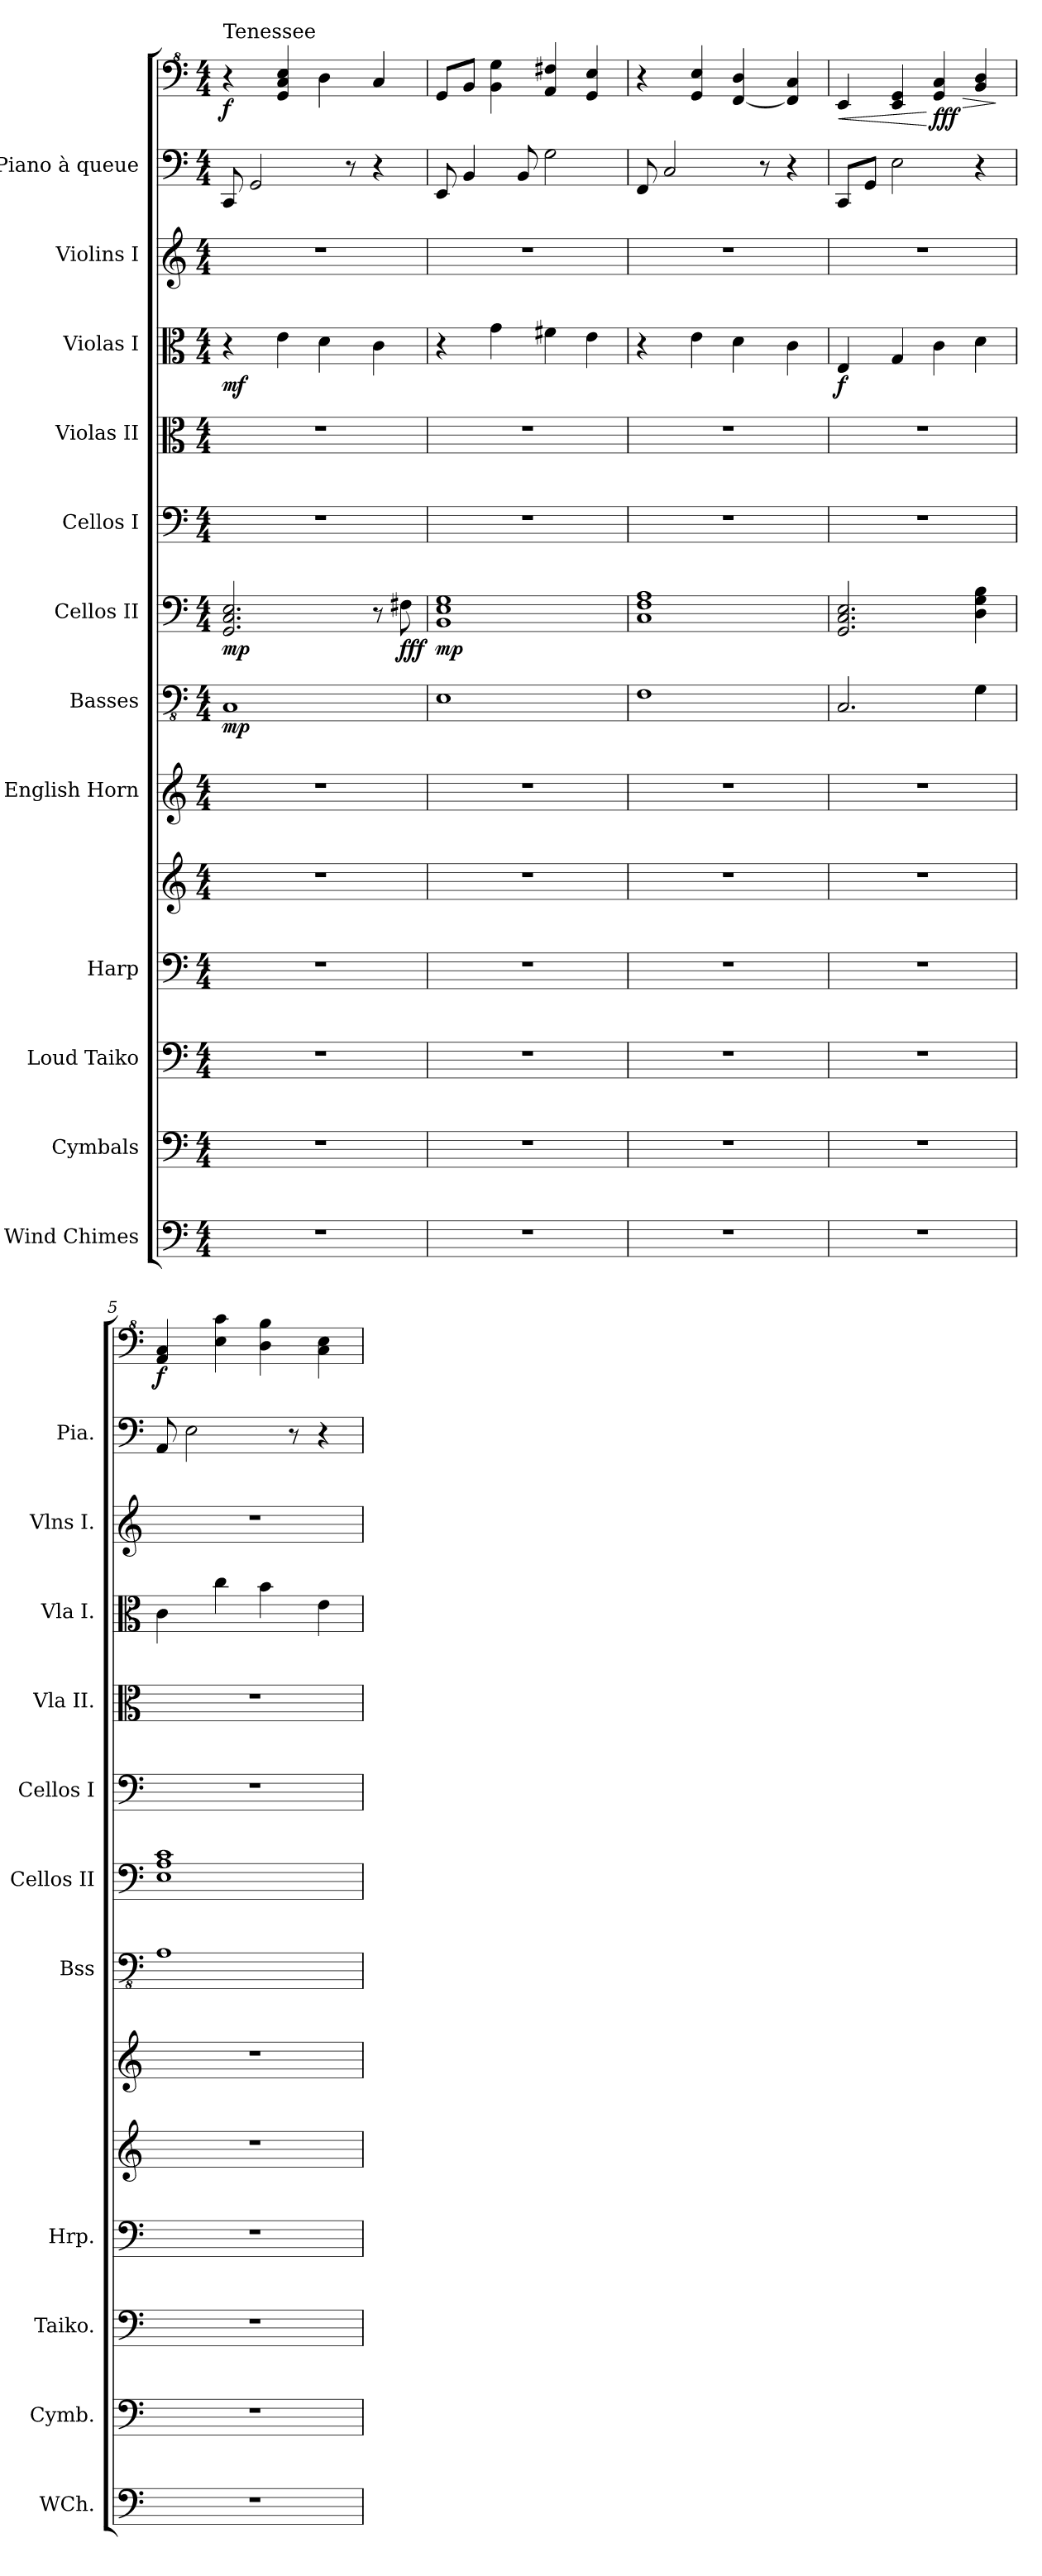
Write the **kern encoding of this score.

**kern	**kern	**kern	**kern	**kern	**kern	**kern	**dynam	**kern	**dynam	**kern	**kern	**kern	**dynam	**kern	**kern	**kern	**dynam
*part12	*part11	*part10	*part9	*part9	*part8	*part7	*part7	*part6	*part6	*part5	*part4	*part3	*part3	*part2	*part1	*part1	*part1
*staff14	*staff13	*staff12	*staff11	*staff10	*staff9	*staff8	*staff8	*staff7	*staff7	*staff6	*staff5	*staff4	*staff4	*staff3	*staff2	*staff1	*staff1/2
*I"Wind Chimes	*I"Cymbals	*I"Loud Taiko	*I"Harp	*	*I"English Horn	*I"Basses	*	*I"Cellos II	*	*I"Cellos I	*I"Violas II	*I"Violas I	*	*I"Violins I	*I"Piano à queue	*	*
*I'WCh.	*I'Cymb.	*I'Taiko.	*I'Hrp.	*	*	*I'Bss	*	*I'Cellos II	*	*I'Cellos I	*I'Vla II.	*I'Vla I.	*	*I'Vlns I.	*I'Pia.	*	*
*clefF4	*clefF4	*clefF4	*clefF4	*clefG2	*clefG2	*clefFv4	*	*clefF4	*	*clefF4	*clefC3	*clefC3	*	*clefG2	*clefF4	*clefF^4	*
*k[]	*k[]	*k[]	*k[]	*k[]	*k[]	*k[]	*	*k[]	*	*k[]	*k[]	*k[]	*	*k[]	*k[]	*k[]	*
*M4/4	*M4/4	*M4/4	*M4/4	*M4/4	*M4/4	*M4/4	*	*M4/4	*	*M4/4	*M4/4	*M4/4	*	*M4/4	*M4/4	*M4/4	*
*MM75	*MM75	*MM75	*MM75	*MM75	*MM75	*MM75	*	*MM75	*	*MM75	*MM75	*MM75	*	*MM75	*MM75	*MM75	*
=1	=1	=1	=1	=1	=1	=1	=1	=1	=1	=1	=1	=1	=1	=1	=1	=1	=1
!	!	!	!	!	!	!	!	!	!	!	!	!	!	!	!	!LO:TX:a:t=Tenessee	!
!	!	!	!	!	!	!	!LO:DY:b	!	!LO:DY:b	!	!	!	!LO:DY:b	!	!	!	!LO:DY:b
1r	1r	1r	1r	1r	1r	1CC	mp	2.GG/ 2.C/ 2.E/	mp	1r	1r	4r	mf	1r	8CC/	4r	f
.	.	.	.	.	.	.	.	.	.	.	.	.	.	.	2GG/	.	.
.	.	.	.	.	.	.	.	.	.	.	.	4e\	.	.	.	4G/ 4c/ 4e/	.
.	.	.	.	.	.	.	.	.	.	.	.	4d\	.	.	.	4d\	.
.	.	.	.	.	.	.	.	.	.	.	.	.	.	.	8r	.	.
.	.	.	.	.	.	.	.	8r	.	.	.	4c\	.	.	4r	4c/	.
!	!	!	!	!	!	!	!	!	!LO:DY:b	!	!	!	!	!	!	!	!
.	.	.	.	.	.	.	.	8F#X\	fff	.	.	.	.	.	.	.	.
=2	=2	=2	=2	=2	=2	=2	=2	=2	=2	=2	=2	=2	=2	=2	=2	=2	=2
*	*	*	*	*	*	*	*	*	*	*	*	*	*	*	*	*MM75	*
!	!	!	!	!	!	!	!	!	!LO:DY:b	!	!	!	!	!	!	!	!
1r	1r	1r	1r	1r	1r	1EE	.	1BB 1E 1G	mp	1r	1r	4r	.	1r	8EE/	8G/L	.
.	.	.	.	.	.	.	.	.	.	.	.	.	.	.	4BB/	8B/J	.
.	.	.	.	.	.	.	.	.	.	.	.	4g\	.	.	.	4B\ 4g\	.
.	.	.	.	.	.	.	.	.	.	.	.	.	.	.	8BB/	.	.
.	.	.	.	.	.	.	.	.	.	.	.	4f#X\	.	.	2G\	4A/ 4f#X/	.
*	*	*	*	*	*	*	*	*	*	*	*	*	*	*	*	*MM70	*
.	.	.	.	.	.	.	.	.	.	.	.	4e\	.	.	.	4G/ 4e/	.
=3	=3	=3	=3	=3	=3	=3	=3	=3	=3	=3	=3	=3	=3	=3	=3	=3	=3
*	*	*	*	*	*	*	*	*	*	*	*	*	*	*	*	*MM75	*
1r	1r	1r	1r	1r	1r	1FF	.	1C 1F 1A	.	1r	1r	4r	.	1r	8FF/	4r	.
.	.	.	.	.	.	.	.	.	.	.	.	.	.	.	2C/	.	.
.	.	.	.	.	.	.	.	.	.	.	.	4e\	.	.	.	4G/ 4e/	.
.	.	.	.	.	.	.	.	.	.	.	.	4d\	.	.	.	[4F/ 4d/	.
.	.	.	.	.	.	.	.	.	.	.	.	.	.	.	8r	.	.
*	*	*	*	*	*	*	*	*	*	*	*	*	*	*	*	*MM70	*
.	.	.	.	.	.	.	.	.	.	.	.	4c\	.	.	4r	4F/] 4c/	.
=4	=4	=4	=4	=4	=4	=4	=4	=4	=4	=4	=4	=4	=4	=4	=4	=4	=4
*	*	*	*	*	*	*	*	*	*	*	*	*	*	*	*	*MM75	*
!	!	!	!	!	!	!	!	!	!	!	!	!	!LO:DY:b	!	!	!	!LO:HP:b
1r	1r	1r	1r	1r	1r	2.CC/	.	2.GG/ 2.C/ 2.E/	.	1r	1r	4E/	f	1r	8CC/L	4E/	<
.	.	.	.	.	.	.	.	.	.	.	.	.	.	.	8GG/J	.	.
.	.	.	.	.	.	.	.	.	.	.	.	4G/	.	.	2E\	4E/ 4G/	.
!	!	!	!	!	!	!	!	!	!	!	!	!	!	!	!	!	!LO:HP:n=1:b
!	!	!	!	!	!	!	!	!	!	!	!	!	!	!	!	!	!LO:DY:n=1:b
.	.	.	.	.	.	.	.	.	.	.	.	4c\	.	.	.	4G/ 4c/	[ > fff
.	.	.	.	.	.	4GG\	.	4D\ 4G\ 4B\	.	.	.	4d\	.	.	4r	4B/ 4d/	.
.	.	.	.	.	.	.	.	.	.	.	.	.	.	.	.	.	]
=5	=5	=5	=5	=5	=5	=5	=5	=5	=5	=5	=5	=5	=5	=5	=5	=5	=5
!	!	!	!	!	!	!	!	!	!	!	!	!	!	!	!	!	!LO:DY:b
1r	1r	1r	1r	1r	1r	1AA	.	1E 1A 1c	.	1r	1r	4c\	.	1r	8AA/	4A/ 4c/	f
.	.	.	.	.	.	.	.	.	.	.	.	.	.	.	2E\	.	.
.	.	.	.	.	.	.	.	.	.	.	.	4cc\	.	.	.	4e\ 4cc\	.
.	.	.	.	.	.	.	.	.	.	.	.	4b\	.	.	.	4d\ 4b\	.
.	.	.	.	.	.	.	.	.	.	.	.	.	.	.	8r	.	.
*	*	*	*	*	*	*	*	*	*	*	*	*	*	*	*	*MM70	*
.	.	.	.	.	.	.	.	.	.	.	.	4e\	.	.	4r	4c\ 4e\	.
=	=	=	=	=	=	=	=	=	=	=	=	=	=	=	=	=	=
*-	*-	*-	*-	*-	*-	*-	*-	*-	*-	*-	*-	*-	*-	*-	*-	*-	*-
